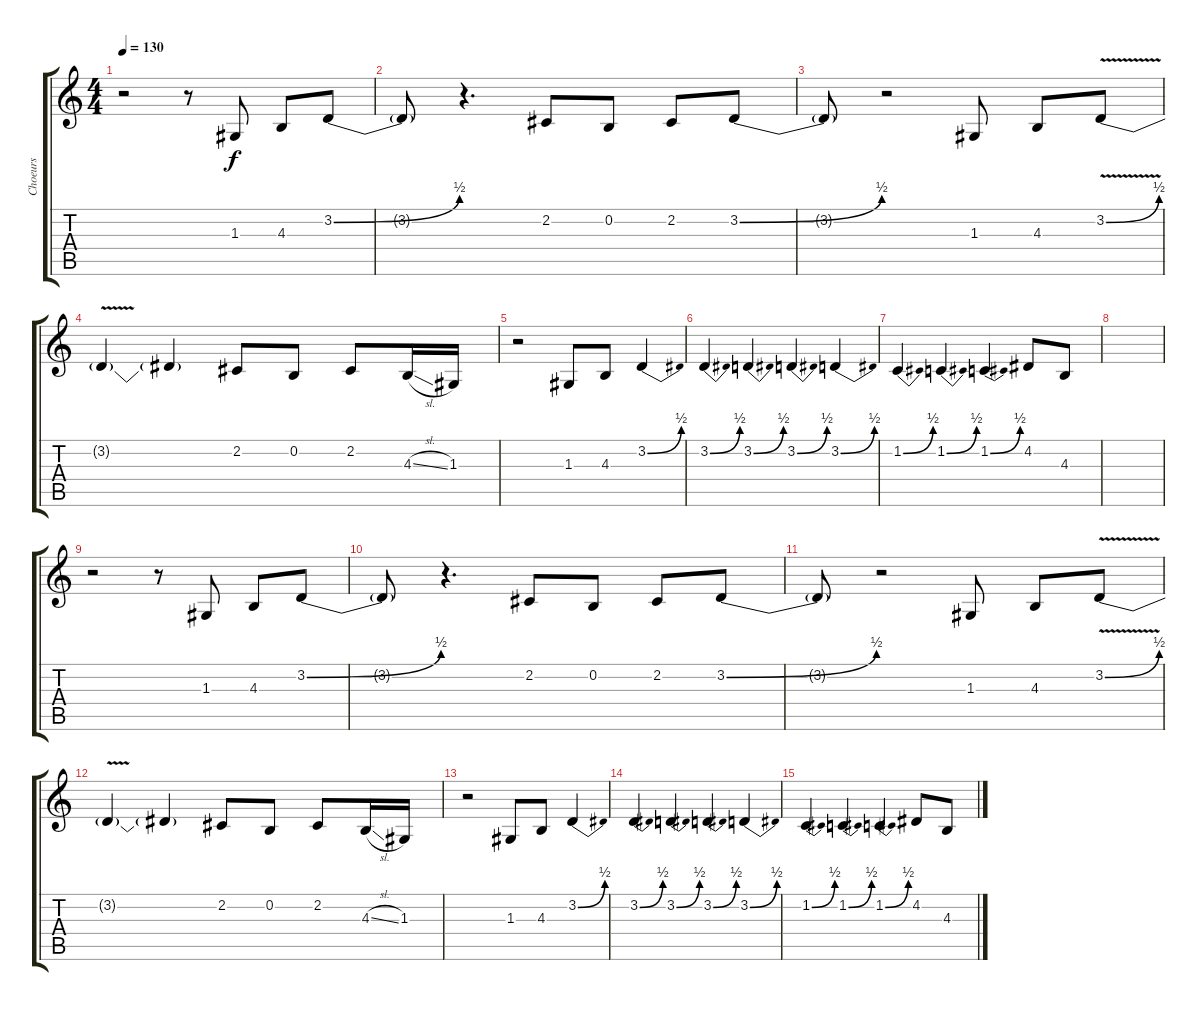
\track ("Choeurs" "Choeurs") {instrument lead6voice}
\staff {score tabs}
\tuning (E4 B3 G3 D3 A2 E2) {hide}
\ts (4 4)
\tempo 130
\clef g2
\ks c
r.2{dy f} r.8 1.3.8 4.3.8 3.2{be (bend 0 0 60 2)}.8 |
3.2{t}.8 r.4{d} 2.2.8 0.2.8 2.2.8 3.2{be (bend 0 0 60 2)}.8 |
3.2{t}.8 r.2 1.3.8 4.3.8 3.2{be (bend 0 0 60 2) v}.8 |
3.2{t}.4 3.2{t}.4 2.2.8 0.2.8 2.2.8 4.3{sl}.16 1.3.16 |
r.2 1.3.8 4.3.8 3.2{be (bend 0 0 60 2)}.4 |
3.2{be (bend 0 0 60 2)}.4 3.2{be (bend 0 0 60 2)}.4 3.2{be (bend 0 0 60 2)}.4 3.2{be (bend 0 0 60 2)}.4 |
1.2{be (bend 0 0 60 2)}.4 1.2{be (bend 0 0 60 2)}.4 1.2{be (bend 0 0 60 2)}.4 4.2.8 4.3.8 |
|
r.2 r.8 1.3.8 4.3.8 3.2{be (bend 0 0 60 2)}.8 |
3.2{t}.8 r.4{d} 2.2.8 0.2.8 2.2.8 3.2{be (bend 0 0 60 2)}.8 |
3.2{t}.8 r.2 1.3.8 4.3.8 3.2{be (bend 0 0 60 2) v}.8 |
3.2{t}.4 3.2{t}.4 2.2.8 0.2.8 2.2.8 4.3{sl}.16 1.3.16 |
r.2 1.3.8 4.3.8 3.2{be (bend 0 0 60 2)}.4 |
3.2{be (bend 0 0 60 2)}.4 3.2{be (bend 0 0 60 2)}.4 3.2{be (bend 0 0 60 2)}.4 3.2{be (bend 0 0 60 2)}.4 |
1.2{be (bend 0 0 60 2)}.4 1.2{be (bend 0 0 60 2)}.4 1.2{be (bend 0 0 60 2)}.4 4.2.8 4.3.8
